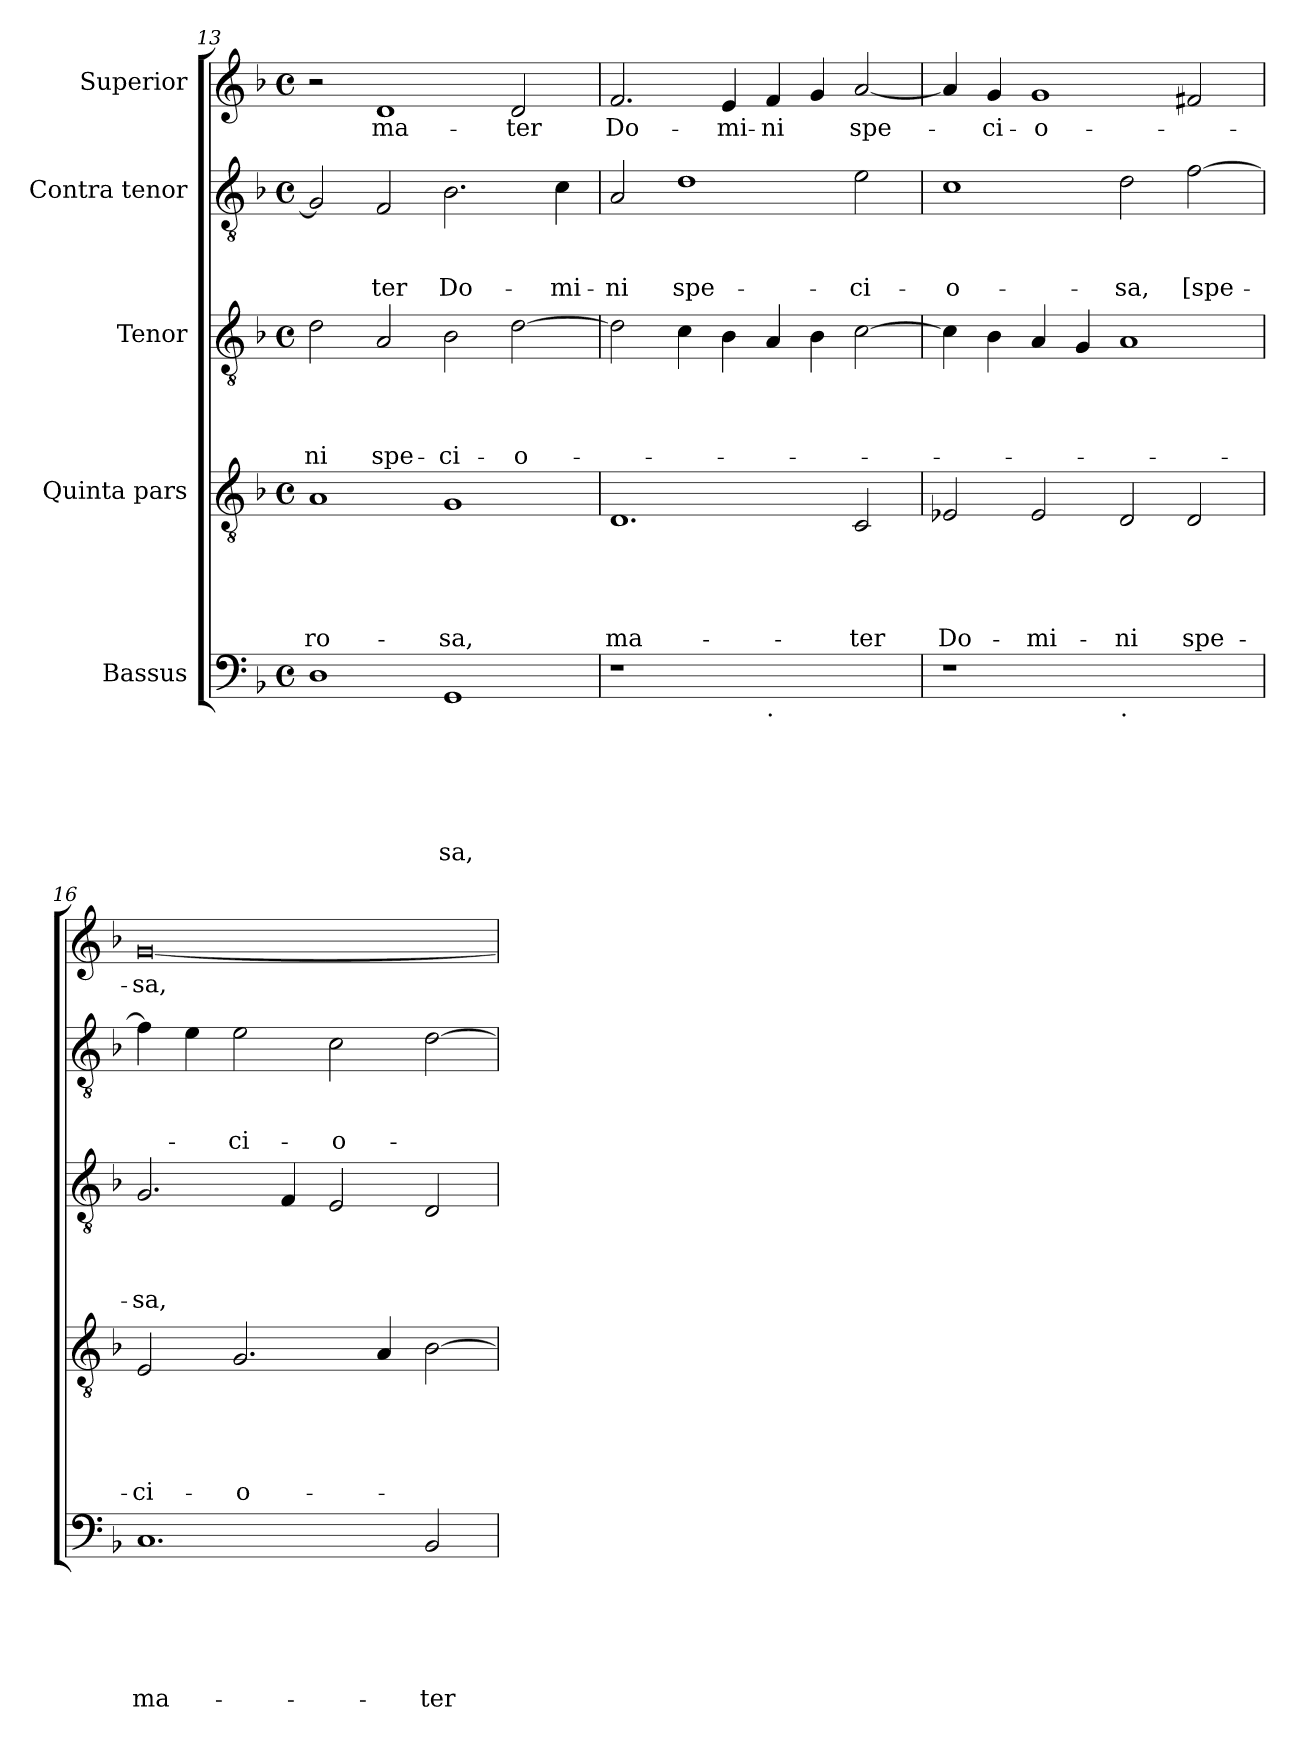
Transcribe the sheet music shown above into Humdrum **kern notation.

**kern	**text	**text	**text	**text	**text	**text	**kern	**text	**text	**text	**text	**text	**kern	**text	**text	**text	**text	**kern	**text	**text	**text	**kern	**text
*part5	*part5	*part5	*part5	*part5	*part5	*part5	*part4	*part4	*part4	*part4	*part4	*part4	*part3	*part3	*part3	*part3	*part3	*part2	*part2	*part2	*part2	*part1	*part1
*staff5	*staff5	*staff5	*staff5	*staff5	*staff5	*staff5	*staff4	*staff4	*staff4	*staff4	*staff4	*staff4	*staff3	*staff3	*staff3	*staff3	*staff3	*staff2	*staff2	*staff2	*staff2	*staff1	*staff1
*I"Bassus	*	*	*	*	*	*	*I"Quinta pars	*	*	*	*	*	*I"Tenor	*	*	*	*	*I"Contra tenor	*	*	*	*I"Superior	*
*clefF4	*	*	*	*	*	*	*clefGv2	*	*	*	*	*	*clefGv2	*	*	*	*	*clefGv2	*	*	*	*clefG2	*
*k[b-]	*	*	*	*	*	*	*k[b-]	*	*	*	*	*	*k[b-]	*	*	*	*	*k[b-]	*	*	*	*k[b-]	*
*F:	*	*	*	*	*	*	*F:	*	*	*	*	*	*F:	*	*	*	*	*F:	*	*	*	*F:	*
*M4/4	*	*	*	*	*	*	*M4/4	*	*	*	*	*	*M4/4	*	*	*	*	*M4/4	*	*	*	*M4/4	*
*met(c)	*	*	*	*	*	*	*met(c)	*	*	*	*	*	*met(c)	*	*	*	*	*met(c)	*	*	*	*met(c)	*
=13	=13	=13	=13	=13	=13	=13	=13	=13	=13	=13	=13	=13	=13	=13	=13	=13	=13	=13	=13	=13	=13	=13	=13
!	!	!	!	!	!	!	!	!	!	!	!	!LO:LY:b	!	!	!	!	!LO:LY:b	!	!	!	!	!	!
1D	.	.	.	.	.	.	1A	.	.	.	.	ro-	2d\	.	.	.	ni	2G/]	.	.	.	2r	.
!	!	!	!	!	!	!	!	!	!	!	!	!	!	!	!	!	!LO:LY:b	!	!	!	!LO:LY:b	!	!LO:LY:b
.	.	.	.	.	.	.	.	.	.	.	.	.	2A/	.	.	.	spe-	2F/	.	.	-ter	1d	ma-
!	!	!	!	!	!	!LO:LY:b	!	!	!	!	!	!LO:LY:b	!	!	!	!	!LO:LY:b	!	!	!	!LO:LY:b	!	!
1GG	.	.	.	.	.	-sa,	1G	.	.	.	.	-sa,	2B-\	.	.	.	-ci-	2.B-\	.	.	Do-	.	.
!	!	!	!	!	!	!	!	!	!	!	!	!	!	!	!	!	!LO:LY:b	!	!	!	!	!	!LO:LY:b
.	.	.	.	.	.	.	.	.	.	.	.	.	[>2d\	.	.	.	-o-	.	.	.	.	2d/	-ter
!	!	!	!	!	!	!	!	!	!	!	!	!	!	!	!	!	!	!	!	!	!LO:LY:b	!	!
.	.	.	.	.	.	.	.	.	.	.	.	.	.	.	.	.	.	4c\	.	.	-mi-	.	.
=14	=14	=14	=14	=14	=14	=14	=14	=14	=14	=14	=14	=14	=14	=14	=14	=14	=14	=14	=14	=14	=14	=14	=14
!	!	!	!	!	!	!	!	!	!	!	!	!LO:LY:b	!	!	!	!	!	!	!	!	!LO:LY:b	!	!LO:LY:b
1r	.	.	.	.	.	.	1.D	.	.	.	.	ma-	2d\]	.	.	.	.	2A/	.	.	-ni	2.f/	Do-
!	!	!	!	!	!	!	!	!	!	!	!	!	!	!	!	!	!	!	!	!	!LO:LY:b	!	!
.	.	.	.	.	.	.	.	.	.	.	.	.	4c\	.	.	.	.	1d	.	.	spe-	.	.
!	!	!	!	!	!	!	!	!	!	!	!	!	!	!	!	!	!	!	!	!	!	!	!LO:LY:b
.	.	.	.	.	.	.	.	.	.	.	.	.	4B-\	.	.	.	.	.	.	.	.	4e/	-mi-
!LO:TX:b:t=.	!	!	!	!	!	!	!	!	!	!	!	!	!	!	!	!	!	!	!	!	!	!	!
!	!	!	!	!	!	!	!	!	!	!	!	!	!	!	!	!	!	!	!	!	!	!	!LO:LY:b
1ryy	.	.	.	.	.	.	.	.	.	.	.	.	4A/	.	.	.	.	.	.	.	.	4f/	-ni
.	.	.	.	.	.	.	.	.	.	.	.	.	4B-\	.	.	.	.	.	.	.	.	4g/	.
!	!	!	!	!	!	!	!	!	!	!	!	!LO:LY:b	!	!	!	!	!	!	!	!	!LO:LY:b	!	!LO:LY:b
.	.	.	.	.	.	.	2C/	.	.	.	.	-ter	[<2c\	.	.	.	.	2e\	.	.	-ci-	[<2a/	spe-
!!LO:LB:g=z
=15	=15	=15	=15	=15	=15	=15	=15	=15	=15	=15	=15	=15	=15	=15	=15	=15	=15	=15	=15	=15	=15	=15	=15
!	!	!	!	!	!	!	!	!	!	!	!	!LO:LY:b	!	!	!	!	!	!	!	!	!LO:LY:b:rj	!	!
*	*	*	*	*	*	*	*	*	*	*	*	*	*	*	*	*	*	*^	*	*	*	*	*
1r	.	.	.	.	.	.	2E-X/	.	.	.	.	Do-	4c\]	.	.	.	.	1c	1ryy	.	.	-o-	4a/]	.
!	!	!	!	!	!	!	!	!	!	!	!	!	!	!	!	!	!	!	!	!	!	!	!	!LO:LY:b
.	.	.	.	.	.	.	.	.	.	.	.	.	4B-\	.	.	.	.	.	.	.	.	.	4g/	-ci-
!	!	!	!	!	!	!	!	!	!	!	!	!LO:LY:b	!	!	!	!	!	!	!	!	!	!	!	!LO:LY:b:rj
.	.	.	.	.	.	.	2E-/	.	.	.	.	-mi-	4A/	.	.	.	.	.	.	.	.	.	1g	-o-
.	.	.	.	.	.	.	.	.	.	.	.	.	4G/	.	.	.	.	.	.	.	.	.	.	.
!LO:TX:b:t=.	!	!	!	!	!	!	!	!	!	!	!	!	!	!	!	!	!	!	!	!	!	!	!	!
!	!	!	!	!	!	!	!	!	!	!	!	!LO:LY:b	!	!	!	!	!	!	!	!	!	!LO:LY:b	!	!
1ryy	.	.	.	.	.	.	2D/	.	.	.	.	-ni	1A	.	.	.	.	2d\	2ryy	.	.	-sa,	.	.
!	!	!	!	!	!	!	!	!	!	!	!	!LO:LY:b	!	!	!	!	!	!	!	!	!	!LO:LY:b	!	!
.	.	.	.	.	.	.	2D/	.	.	.	.	spe-	.	.	.	.	.	[>2f\	32ryy	.	.	[spe-	2f#X/	.
.	.	.	.	.	.	.	.	.	.	.	.	.	.	.	.	.	.	.	4...ryy	.	.	.	.	.
=16	=16	=16	=16	=16	=16	=16	=16	=16	=16	=16	=16	=16	=16	=16	=16	=16	=16	=16	=16	=16	=16	=16	=16	=16
!	!	!	!	!	!	!LO:LY:b	!	!	!	!	!	!LO:LY:b	!	!	!	!	!LO:LY:b	!	!	!	!	!	!	!LO:LY:b
*	*	*	*	*	*	*	*	*	*	*	*	*	*	*	*	*	*	*v	*v	*	*	*	*	*
1.C	.	.	.	.	.	ma-	2E/	.	.	.	.	-ci-	2.G/	.	.	.	-sa,	4f\]	.	.	.	[<0g	-sa,
.	.	.	.	.	.	.	.	.	.	.	.	.	.	.	.	.	.	4e\	.	.	.	.	.
!	!	!	!	!	!	!	!	!	!	!	!	!LO:LY:b	!	!	!	!	!	!	!	!	!LO:LY:b	!	!
.	.	.	.	.	.	.	2.G/	.	.	.	.	-o-	.	.	.	.	.	2e\	.	.	-ci-	.	.
.	.	.	.	.	.	.	.	.	.	.	.	.	4F/	.	.	.	.	.	.	.	.	.	.
!	!	!	!	!	!	!	!	!	!	!	!	!	!	!	!	!	!	!	!	!	!LO:LY:b	!	!
.	.	.	.	.	.	.	.	.	.	.	.	.	2E/	.	.	.	.	2c\	.	.	-o-	.	.
.	.	.	.	.	.	.	4A/	.	.	.	.	.	.	.	.	.	.	.	.	.	.	.	.
!	!	!	!	!	!	!LO:LY:b	!	!	!	!	!	!	!	!	!	!	!	!	!	!	!	!	!
2BB-/	.	.	.	.	.	-ter	[>2B-\	.	.	.	.	.	2D/	.	.	.	.	[>2d\	.	.	.	.	.
=	=	=	=	=	=	=	=	=	=	=	=	=	=	=	=	=	=	=	=	=	=	=	=
*-	*-	*-	*-	*-	*-	*-	*-	*-	*-	*-	*-	*-	*-	*-	*-	*-	*-	*-	*-	*-	*-	*-	*-
